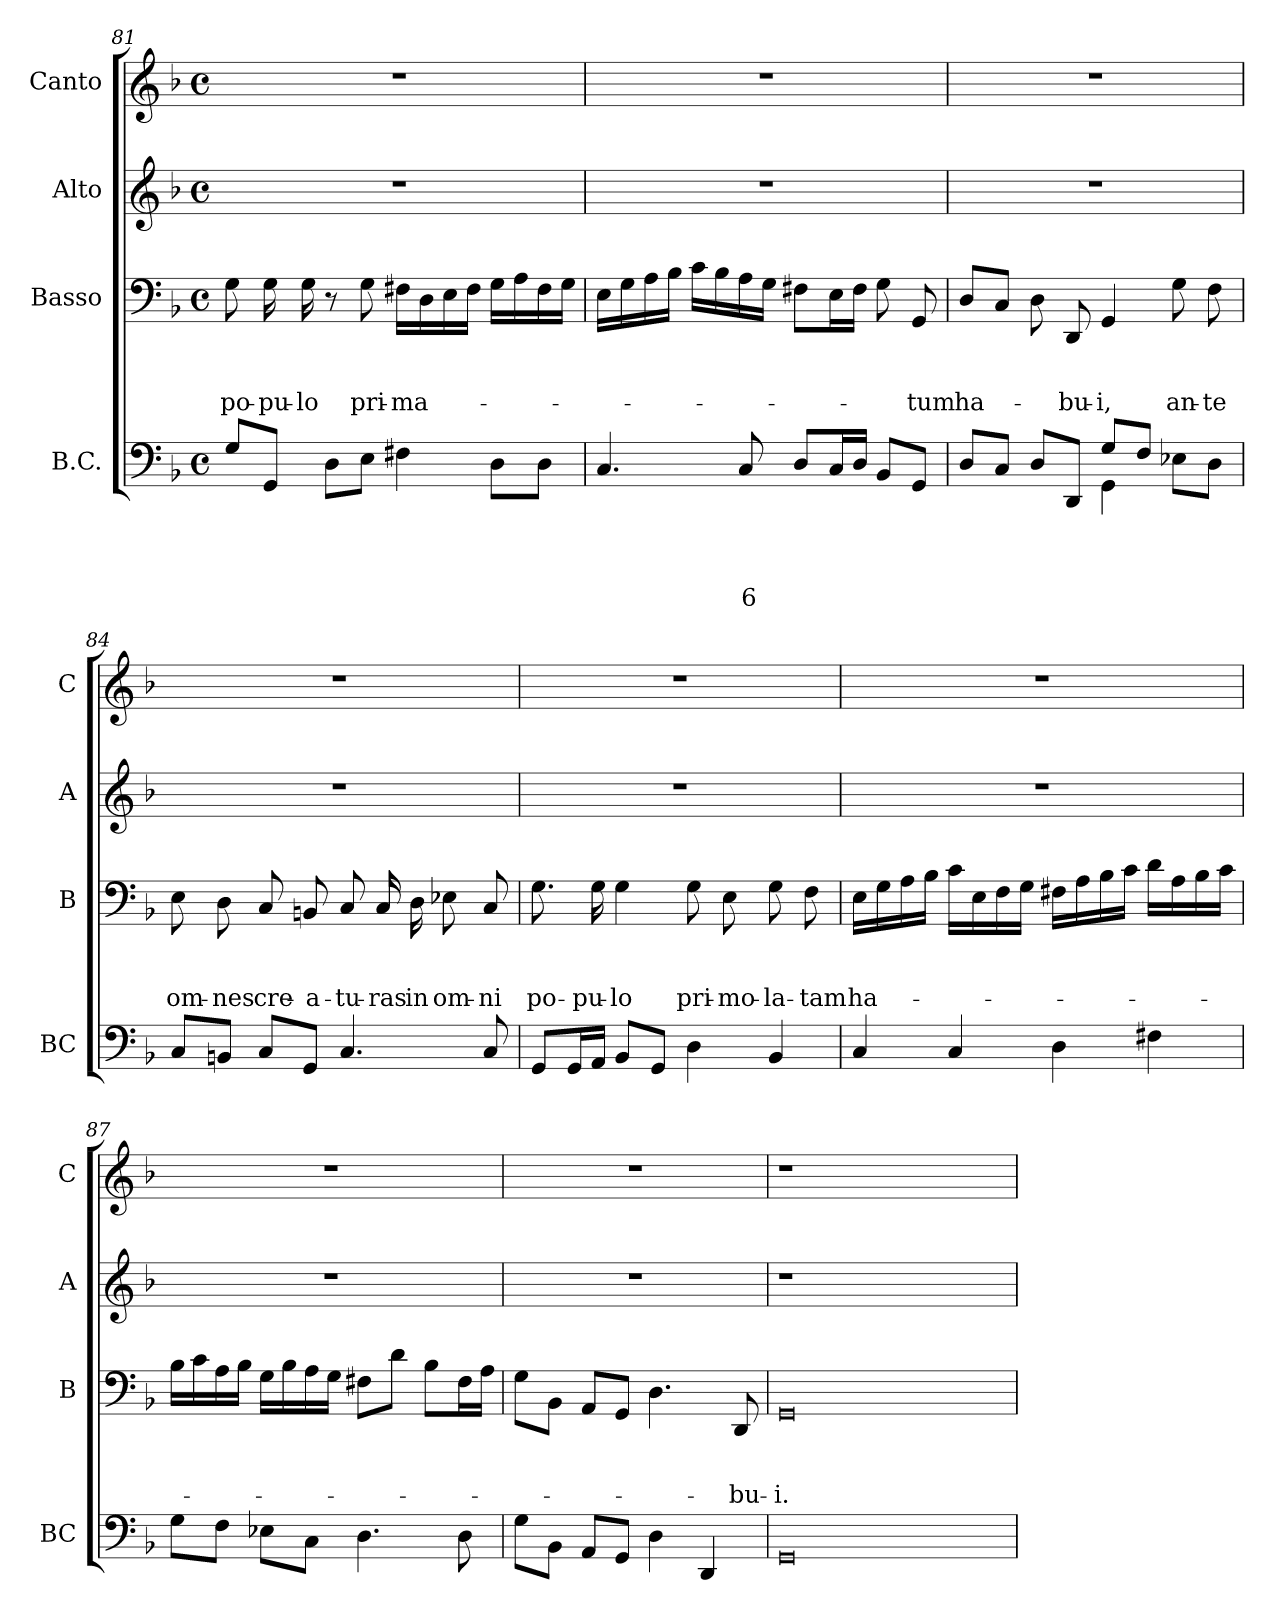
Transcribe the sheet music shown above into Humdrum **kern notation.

**kern	**text	**text	**text	**text	**kern	**text	**text	**text	**kern	**kern
*part4	*part4	*part4	*part4	*part4	*part3	*part3	*part3	*part3	*part2	*part1
*staff4	*staff4	*staff4	*staff4	*staff4	*staff3	*staff3	*staff3	*staff3	*staff2	*staff1
*I"B.C.	*	*	*	*	*I"Basso	*	*	*	*I"Alto	*I"Canto
*I'BC	*	*	*	*	*I'B	*	*	*	*I'A	*I'C
*clefF4	*	*	*	*	*clefF4	*	*	*	*clefG2	*clefG2
*k[b-]	*	*	*	*	*k[b-]	*	*	*	*k[b-]	*k[b-]
*F:	*	*	*	*	*F:	*	*	*	*F:	*F:
*M4/4	*	*	*	*	*M4/4	*	*	*	*M4/4	*M4/4
*met(c)	*	*	*	*	*met(c)	*	*	*	*met(c)	*met(c)
=81	=81	=81	=81	=81	=81	=81	=81	=81	=81	=81
!	!	!	!	!	!	!	!	!LO:LY:b	!	!
8G/L	.	.	.	.	8G\	.	.	po-	1r	1r
!	!	!	!	!	!	!	!	!LO:LY:b	!	!
8GG/J	.	.	.	.	16G\	.	.	-pu-	.	.
!	!	!	!	!	!	!	!	!LO:LY:b	!	!
.	.	.	.	.	16G\	.	.	-lo	.	.
8D\L	.	.	.	.	8r	.	.	.	.	.
!	!	!	!	!	!	!	!	!LO:LY:b	!	!
8E\J	.	.	.	.	8G\	.	.	pri-	.	.
!	!	!	!	!	!	!	!	!LO:LY:b	!	!
4F#X\	.	.	.	.	16F#X\LL	.	.	-ma-	.	.
.	.	.	.	.	16D\	.	.	.	.	.
.	.	.	.	.	16E\	.	.	.	.	.
.	.	.	.	.	16F#\JJ	.	.	.	.	.
8D\L	.	.	.	.	16G\LL	.	.	.	.	.
.	.	.	.	.	16A\	.	.	.	.	.
8D\J	.	.	.	.	16F#\	.	.	.	.	.
.	.	.	.	.	16G\JJ	.	.	.	.	.
=82	=82	=82	=82	=82	=82	=82	=82	=82	=82	=82
4.C/	.	.	.	.	16E\LL	.	.	.	1r	1r
.	.	.	.	.	16G\	.	.	.	.	.
.	.	.	.	.	16A\	.	.	.	.	.
.	.	.	.	.	16B-\JJ	.	.	.	.	.
.	.	.	.	.	16c\LL	.	.	.	.	.
.	.	.	.	.	16B-\	.	.	.	.	.
!	!	!	!	!LO:LY:b	!	!	!	!	!	!
8C/	.	.	.	6	16A\	.	.	.	.	.
.	.	.	.	.	16G\JJ	.	.	.	.	.
8D/L	.	.	.	.	8F#X\L	.	.	.	.	.
16C/L	.	.	.	.	16E\L	.	.	.	.	.
16D/JJ	.	.	.	.	16F#\JJ	.	.	.	.	.
8BB-/L	.	.	.	.	8G\	.	.	.	.	.
!	!	!	!	!	!	!	!	!LO:LY:b	!	!
8GG/J	.	.	.	.	8GG/	.	.	-tum	.	.
!!LO:PB:g=z
=83	=83	=83	=83	=83	=83	=83	=83	=83	=83	=83
*^	*	*	*	*	*	*	*	*	*	*
!	!	!	!	!	!	!	!	!	!LO:LY:b	!	!
8D/L	2ryy	.	.	.	.	8D/L	.	.	ha-	1r	1r
8C/J	.	.	.	.	.	8C/J	.	.	.	.	.
8D/L	.	.	.	.	.	8D\	.	.	.	.	.
!	!	!	!	!	!	!	!	!	!LO:LY:b	!	!
8DD/J	.	.	.	.	.	8DD/	.	.	-bu-	.	.
!	!	!	!	!	!	!	!	!	!LO:LY:b	!	!
4GG\	8G/L	.	.	.	.	4GG/	.	.	-i,	.	.
.	8F/J	.	.	.	.	.	.	.	.	.	.
!	!	!	!	!	!	!	!	!	!LO:LY:b	!	!
4ryy	8E-X\L	.	.	.	.	8G\	.	.	an-	.	.
!	!	!	!	!	!	!	!	!	!LO:LY:b	!	!
.	8D\J	.	.	.	.	8F\	.	.	-te	.	.
=84	=84	=84	=84	=84	=84	=84	=84	=84	=84	=84	=84
!	!	!	!	!	!	!	!	!	!LO:LY:b	!	!
*v	*v	*	*	*	*	*	*	*	*	*	*
8C/L	.	.	.	.	8E\	.	.	om-	1r	1r
!	!	!	!	!	!	!	!	!LO:LY:b	!	!
8BBn/J	.	.	.	.	8D\	.	.	-nes	.	.
!	!	!	!	!	!	!	!	!LO:LY:b	!	!
8C/L	.	.	.	.	8C/	.	.	cre-	.	.
!	!	!	!	!	!	!	!	!LO:LY:b	!	!
8GG/J	.	.	.	.	8BBn/	.	.	-a-	.	.
!	!	!	!	!	!	!	!	!LO:LY:b	!	!
4.C/	.	.	.	.	8C/	.	.	-tu-	.	.
!	!	!	!	!	!	!	!	!LO:LY:b	!	!
.	.	.	.	.	16C/	.	.	-ras	.	.
!	!	!	!	!	!	!	!	!LO:LY:b	!	!
.	.	.	.	.	16D\	.	.	in	.	.
!	!	!	!	!	!	!	!	!LO:LY:b	!	!
.	.	.	.	.	8E-X\	.	.	om-	.	.
!	!	!	!	!	!	!	!	!LO:LY:b	!	!
8C/	.	.	.	.	8C/	.	.	-ni	.	.
=85	=85	=85	=85	=85	=85	=85	=85	=85	=85	=85
!	!	!	!	!	!	!	!	!LO:LY:b	!	!
8GG/L	.	.	.	.	8.G\	.	.	po-	1r	1r
16GG/L	.	.	.	.	.	.	.	.	.	.
!	!	!	!	!	!	!	!	!LO:LY:b	!	!
16AA/JJ	.	.	.	.	16G\	.	.	-pu-	.	.
!	!	!	!	!	!	!	!	!LO:LY:b	!	!
8BB-/L	.	.	.	.	4G\	.	.	-lo	.	.
8GG/J	.	.	.	.	.	.	.	.	.	.
!	!	!	!	!	!	!	!	!LO:LY:b	!	!
4D\	.	.	.	.	8G\	.	.	pri-	.	.
!	!	!	!	!	!	!	!	!LO:LY:b	!	!
.	.	.	.	.	8E\	.	.	-mo-	.	.
!	!	!	!	!	!	!	!	!LO:LY:b	!	!
4BB-/	.	.	.	.	8G\	.	.	-la-	.	.
!	!	!	!	!	!	!	!	!LO:LY:b	!	!
.	.	.	.	.	8F\	.	.	-tam	.	.
!!LO:LB:g=z
=86	=86	=86	=86	=86	=86	=86	=86	=86	=86	=86
!	!	!	!	!	!	!	!	!LO:LY:b	!	!
4C/	.	.	.	.	16E\LL	.	.	ha-	1r	1r
.	.	.	.	.	16G\	.	.	.	.	.
.	.	.	.	.	16A\	.	.	.	.	.
.	.	.	.	.	16B-\JJ	.	.	.	.	.
4C/	.	.	.	.	16c\LL	.	.	.	.	.
.	.	.	.	.	16E\	.	.	.	.	.
.	.	.	.	.	16F\	.	.	.	.	.
.	.	.	.	.	16G\JJ	.	.	.	.	.
4D\	.	.	.	.	16F#X\LL	.	.	.	.	.
.	.	.	.	.	16A\	.	.	.	.	.
.	.	.	.	.	16B-\	.	.	.	.	.
.	.	.	.	.	16c\JJ	.	.	.	.	.
4F#X\	.	.	.	.	16d\LL	.	.	.	.	.
.	.	.	.	.	16A\	.	.	.	.	.
.	.	.	.	.	16B-\	.	.	.	.	.
.	.	.	.	.	16c\JJ	.	.	.	.	.
=87	=87	=87	=87	=87	=87	=87	=87	=87	=87	=87
8G\L	.	.	.	.	16B-\LL	.	.	.	1r	1r
.	.	.	.	.	16c\	.	.	.	.	.
8F\J	.	.	.	.	16A\	.	.	.	.	.
.	.	.	.	.	16B-\JJ	.	.	.	.	.
8E-X\L	.	.	.	.	16G\LL	.	.	.	.	.
.	.	.	.	.	16B-\	.	.	.	.	.
8C\J	.	.	.	.	16A\	.	.	.	.	.
.	.	.	.	.	16G\JJ	.	.	.	.	.
4.D\	.	.	.	.	8F#X\L	.	.	.	.	.
.	.	.	.	.	8d\J	.	.	.	.	.
.	.	.	.	.	8B-\L	.	.	.	.	.
8D\	.	.	.	.	16F#\L	.	.	.	.	.
.	.	.	.	.	16A\JJ	.	.	.	.	.
=88	=88	=88	=88	=88	=88	=88	=88	=88	=88	=88
8G\L	.	.	.	.	8G\L	.	.	.	1r	1r
8BB-\J	.	.	.	.	8BB-\J	.	.	.	.	.
8AA/L	.	.	.	.	8AA/L	.	.	.	.	.
8GG/J	.	.	.	.	8GG/J	.	.	.	.	.
4D\	.	.	.	.	4.D\	.	.	.	.	.
4DD/	.	.	.	.	.	.	.	.	.	.
!	!	!	!	!	!	!	!	!LO:LY:b	!	!
.	.	.	.	.	8DD/	.	.	-bu-	.	.
=89	=89	=89	=89	=89	=89	=89	=89	=89	=89	=89
!	!	!	!	!	!	!	!	!LO:LY:b	!	!
0GG	.	.	.	.	0GG	.	.	-i.	1r	1r
.	.	.	.	.	.	.	.	.	1ryy	1ryy
=	=	=	=	=	=	=	=	=	=	=
*-	*-	*-	*-	*-	*-	*-	*-	*-	*-	*-
